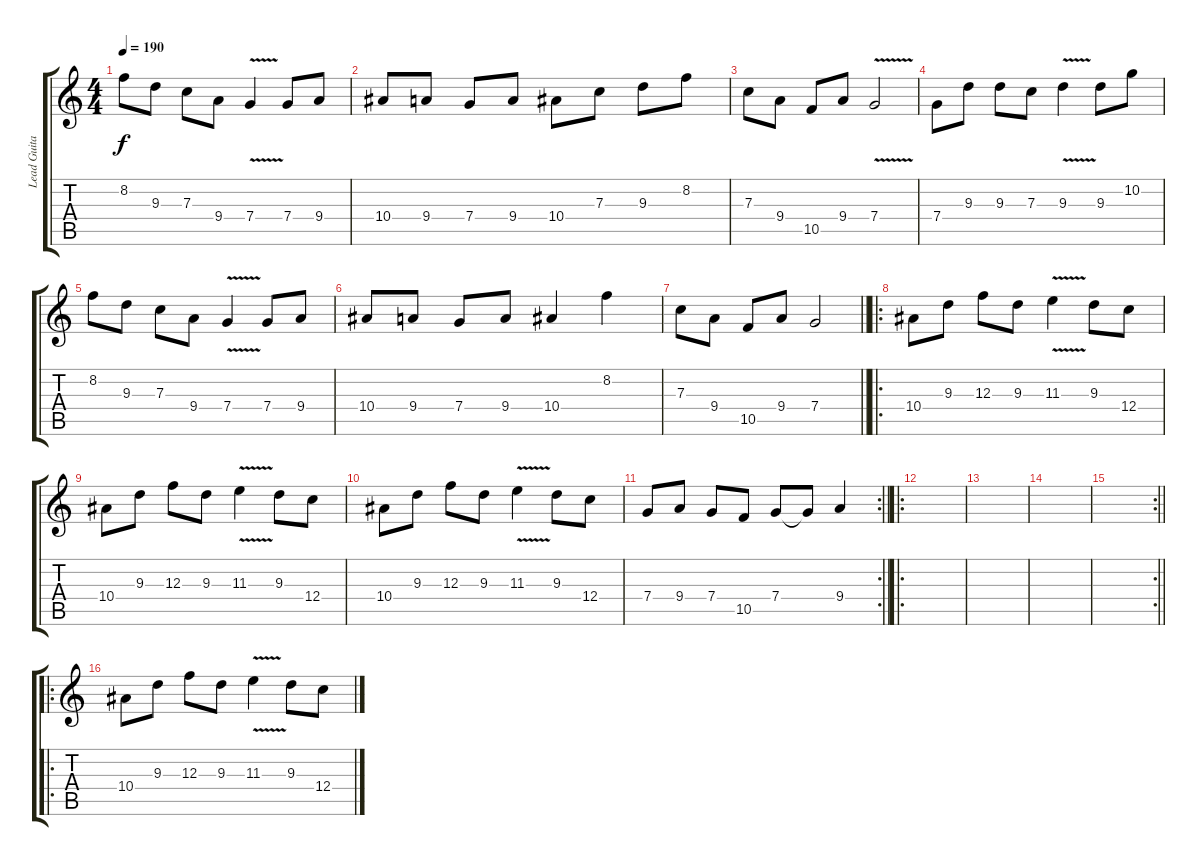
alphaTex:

\track ("Lead Guitar" "Lead Guita") {instrument distortionguitar}
\staff {score tabs}
\tuning (D4 A3 F3 C3 G2 D2) {hide}
\ts (4 4)
\tempo 190
\clef g2
\ks c
8.2.8{dy f} 9.3.8 7.3.8 9.4.8 7.4{v}.4 7.4.8 9.4.8 |
10.4.8 9.4.8 7.4.8 9.4.8 10.4.8 7.3.8 9.3.8 8.2.8 |
7.3.8 9.4.8 10.5.8 9.4.8 7.4{v}.2 |
7.4.8 9.3.8 9.3.8 7.3.8 9.3{v}.4 9.3.8 10.2.8 |
8.2.8 9.3.8 7.3.8 9.4.8 7.4{v}.4 7.4.8 9.4.8 |
10.4.8 9.4.8 7.4.8 9.4.8 10.4.4 8.2.4 |
\barLineRight lightlight
7.3.8 9.4.8 10.5.8 9.4.8 7.4.2 |
\ro
\section ("" "")
10.4.8 9.3.8 12.3.8 9.3.8 11.3{v}.4 9.3.8 12.4.8 |
10.4.8 9.3.8 12.3.8 9.3.8 11.3{v}.4 9.3.8 12.4.8 |
10.4.8 9.3.8 12.3.8 9.3.8 11.3{v}.4 9.3.8 12.4.8 |
\rc 2
\barLineRight lightlight
7.4.8 9.4.8 7.4.8 10.5.8 7.4.8 7.4{t}.8 9.4.4 |
\ro
\section ("" "")
|
|
|
\rc 2
\barLineRight lightlight
|
\ro
\section ("" "")
10.4.8 9.3.8 12.3.8 9.3.8 11.3{v}.4 9.3.8 12.4.8
